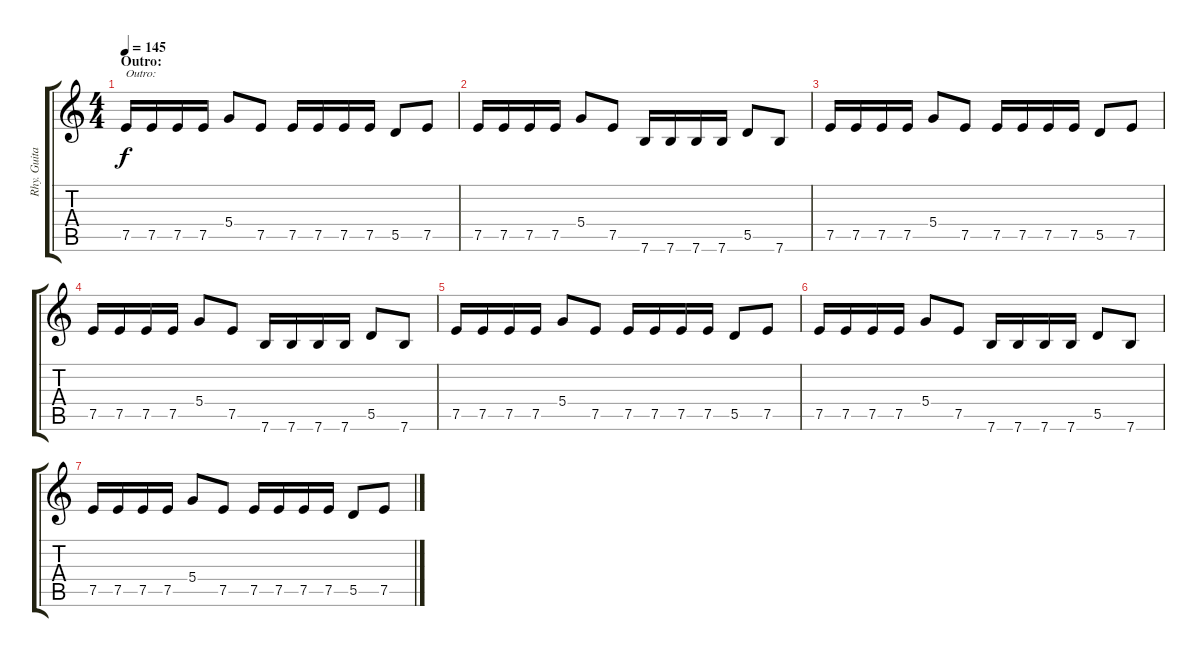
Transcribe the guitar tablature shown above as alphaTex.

\track ("Rhy. Guitar 2" "Rhy. Guita") {instrument distortionguitar}
\staff {score tabs}
\tuning (E4 B3 G3 D3 A2 E2) {hide}
\ts (4 4)
\section ("" "Outro:")
\tempo 145
\clef g2
\ks c
7.5.16{txt "Outro:" dy f} 7.5.16 7.5.16 7.5.16 5.4.8 7.5.8 7.5.16 7.5.16 7.5.16 7.5.16 5.5.8 7.5.8 |
7.5.16 7.5.16 7.5.16 7.5.16 5.4.8 7.5.8 7.6.16 7.6.16 7.6.16 7.6.16 5.5.8 7.6.8 |
7.5.16 7.5.16 7.5.16 7.5.16 5.4.8 7.5.8 7.5.16 7.5.16 7.5.16 7.5.16 5.5.8 7.5.8 |
7.5.16 7.5.16 7.5.16 7.5.16 5.4.8 7.5.8 7.6.16 7.6.16 7.6.16 7.6.16 5.5.8 7.6.8 |
7.5.16 7.5.16 7.5.16 7.5.16 5.4.8 7.5.8 7.5.16 7.5.16 7.5.16 7.5.16 5.5.8 7.5.8 |
7.5.16 7.5.16 7.5.16 7.5.16 5.4.8 7.5.8 7.6.16 7.6.16 7.6.16 7.6.16 5.5.8 7.6.8 |
7.5.16 7.5.16 7.5.16 7.5.16 5.4.8 7.5.8 7.5.16 7.5.16 7.5.16 7.5.16 5.5.8 7.5.8
